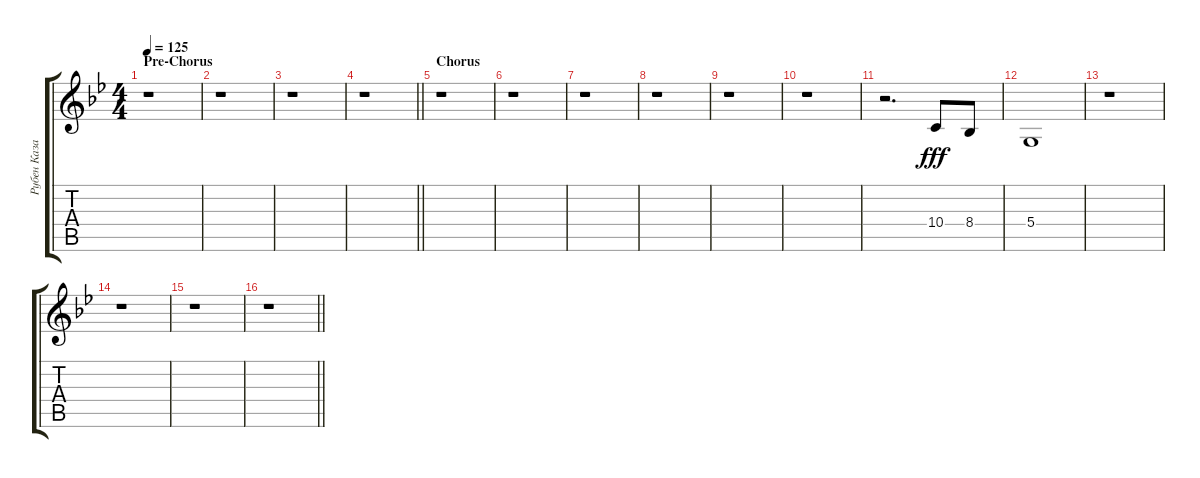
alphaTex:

\track ("Рубен Казарьян (Бэк-Вокал)" "Рубен Каза") {instrument baritonesax}
\staff {score tabs}
\tuning (E4 B3 G3 D3 A2 E2) {hide}
\ts (4 4)
\section ("" "Pre-Chorus")
\tempo 125
\clef g2
\ks bb
r.1{dy fff} |
r.1 |
r.1 |
\barLineRight lightlight
r.1 |
\section ("" "Chorus")
r.1 |
r.1 |
r.1 |
r.1 |
r.1 |
r.1 |
r.2{d} 10.4.8{balance 8} 8.4.8 |
5.4.1 |
r.1 |
r.1 |
r.1 |
\barLineRight lightlight
r.1
